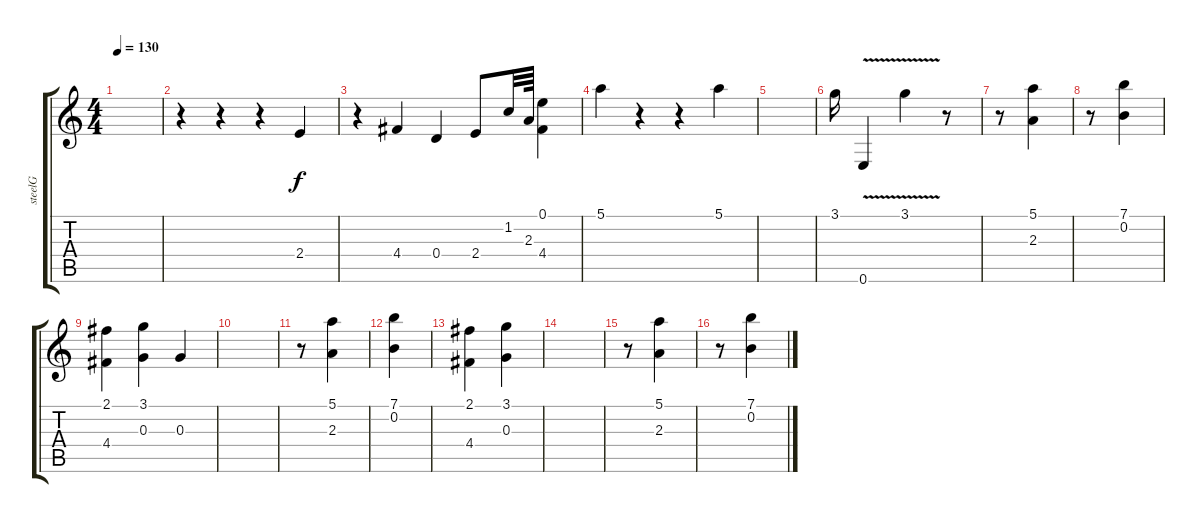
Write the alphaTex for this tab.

\track ("steelG" "steelG") {instrument acousticguitarsteel}
\staff {score tabs}
\tuning (E4 B3 G3 D3 A2 E2) {hide}
\ts (4 4)
\tempo 130
\clef g2
\ks c
|
r.4 r.4 r.4 2.4.4 |
r.4 4.4.4 0.4.4 2.4.8 1.2.32 2.3.64 (0.1 4.4).4 |
5.1.4 r.4 r.4 5.1.4 |
|
3.1.16 0.6{v}.4 3.1{v}.4 r.8 |
r.8 (5.1 2.3).4 |
r.8 (7.1 0.2).4 |
(2.1 4.4).4 (3.1 0.3).4 0.3.4 |
|
r.8 (5.1 2.3).4 |
(7.1 0.2).4 |
(2.1 4.4).4 (3.1 0.3).4 |
|
r.8 (5.1 2.3).4 |
r.8 (7.1 0.2).4
